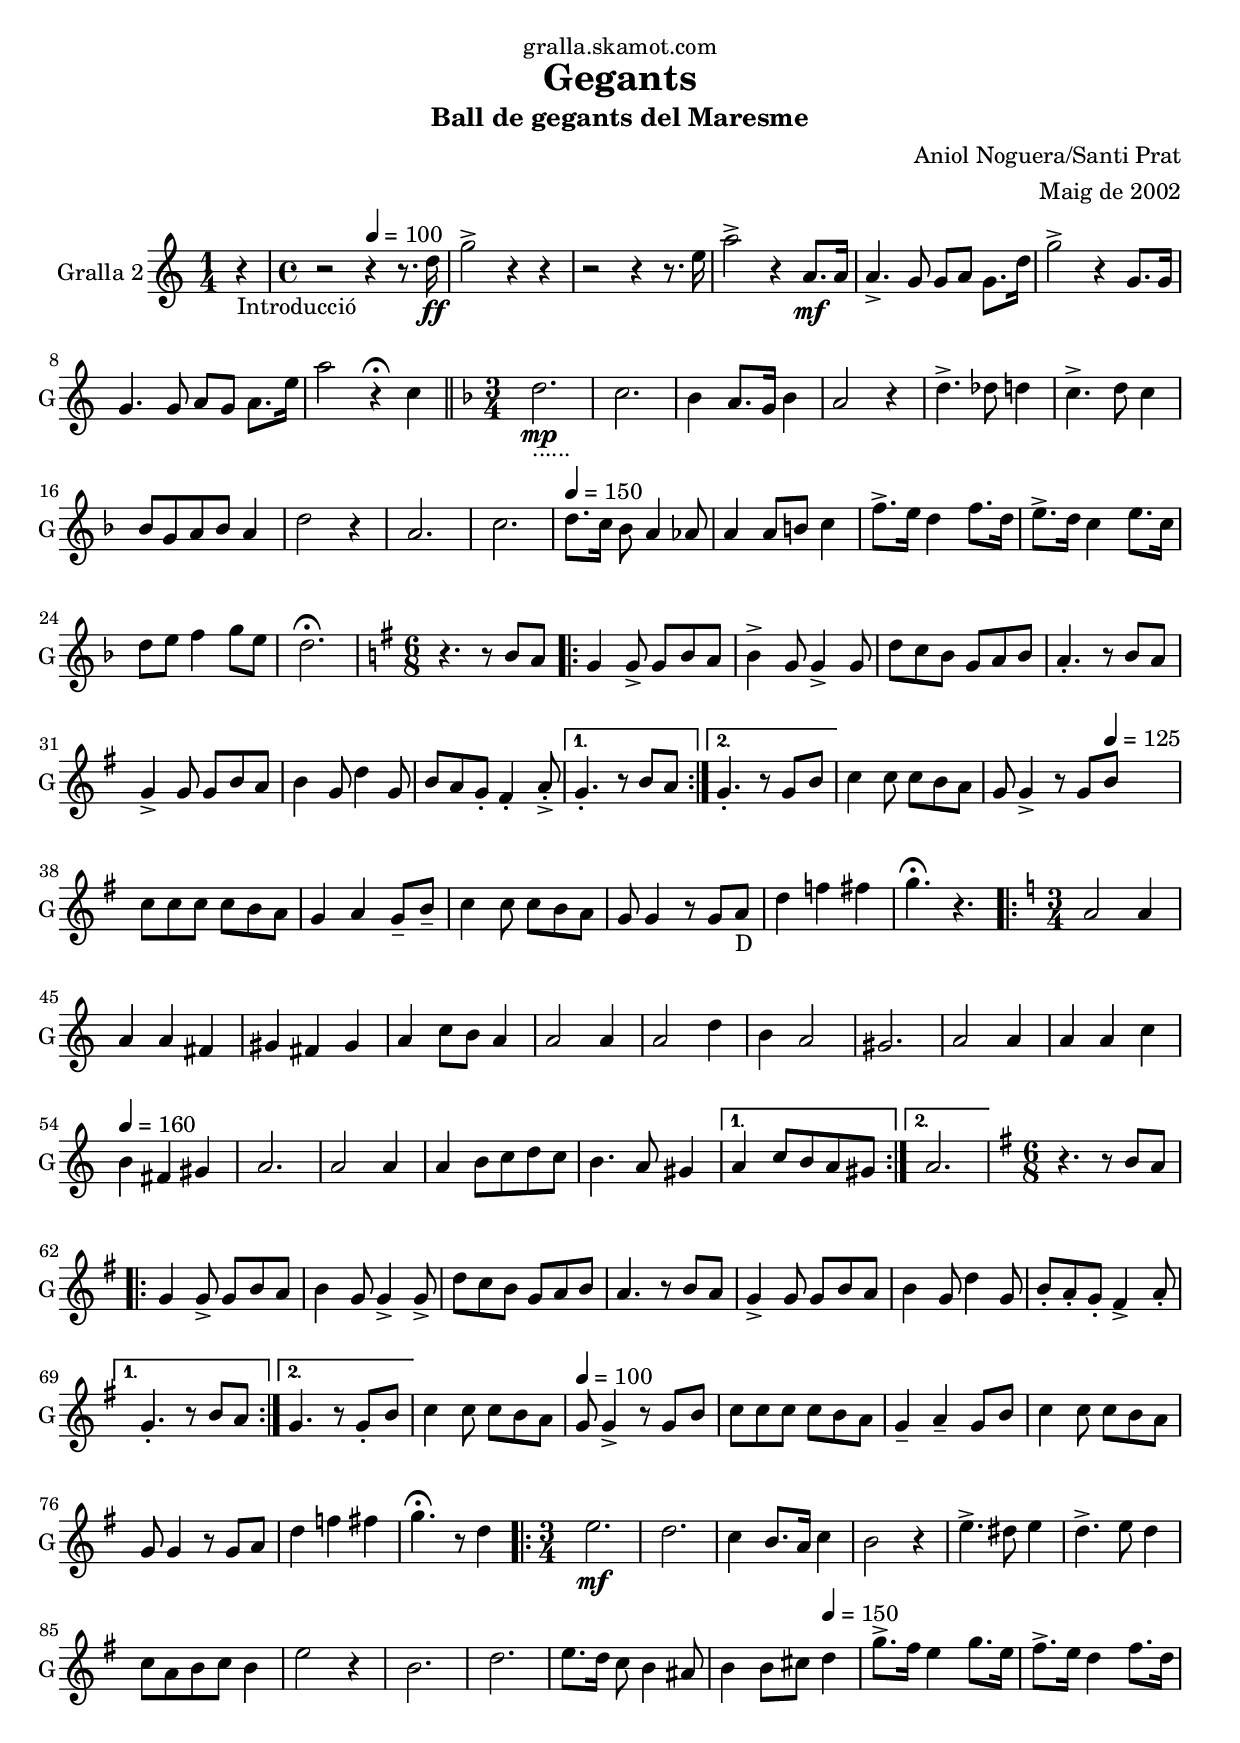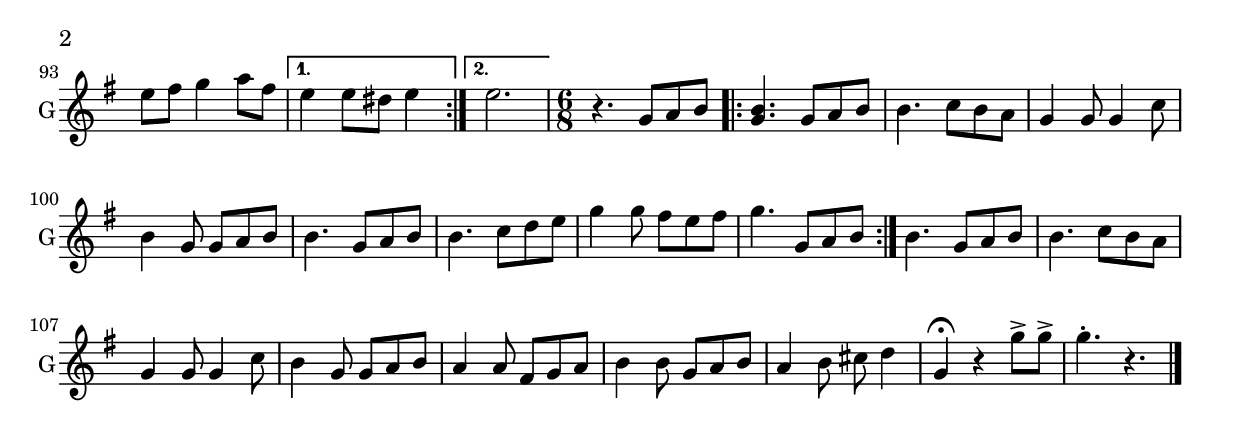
\version "2.16.2"

\header {
  dedication="gralla.skamot.com"
  title="Gegants"
  subtitle="Ball de gegants del Maresme"
  subsubtitle=""
  poet=""
  meter=""
  piece=""
  composer="Aniol Noguera/Santi Prat"
  arranger="Maig de 2002"
  opus=""
  instrument=""
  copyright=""
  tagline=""
}

liniaroAa =
\relative d''
{
  \clef treble
  \key c \major
  \time 1/4
  r4 _"Introducció"  |
  \time 4/4   r2 \tempo 4 = 100 r4 r8. d16 \ff  |
  g2 -> r4 r  |
  r2 r4 r8. e16  |
  %05
  a2 -> r4 a,8. \mf a16  |
  a4. -> g8 g a g8. d'16  |
  g2 -> r4 g,8. g16  |
  g4. g8 a g a8. e'16  |
  a2 r4 \fermata c,  \bar "||"
  %10
  \key f \major   \time 3/4   d2. _"......" \mp  |
  c2.  |
  bes4 a8. g16 bes4  |
  a2 r4  |
  d4. -> des8 d4  |
  %15
  c4. -> d8 c4  |
  bes8 g a bes a4  |
  d2 r4  |
  a2.  |
  c2. \tempo 4 = 150  |
  %20
  d8. c16 bes8 a4 aes8  |
  a4 a8 b c4  |
  f8. -> e16 d4 f8. d16  |
  e8. -> d16 c4 e8. c16  |
  d8 e f4 g8 e  |
  %25
  d2. \fermata  |
  \key g \major   \time 6/8   r4. r8 b a  |
  \repeat volta 2 { g4  g8 -> g b a  |
  b4 -> g8 g4 -> g8  |
  d'8 c b g a b  |
  %30
  a4. -. r8 b a  |
  g4 -> g8 g b a  |
  b4 g8 d'4 g,8  |
  b8 a g -. fis4 -. a8 -. -> -. }
  \alternative { { g4. -. r8 b a }
  %35
  { g4. -. r8 g b } }
  c4 c8 c b a  |
  g8 g4 -> r8 g \tempo 4 = 125 b  |
  c8 c c c b a  |
  g4 a g8 -- b --  |
  %40
  c4 c8 c b a  |
  g8 g4 r8 g a _"D"  |
  d4 f fis  |
  g4. \fermata r  |
  \key c \major   \time 3/4   \repeat volta 2 { a,2 a4   |
  %45
  a4 a fis  |
  gis4 fis gis  |
  a4 c8 b a4  |
  a2 a4  |
  a2 d4  |
  %50
  b4 a2  |
  gis2.  |
  a2 a4  |
  a4 a c \tempo 4 = 160  |
  b4 fis gis  |
  %55
  a2.  |
  a2 a4  |
  a4 b8 c d c  |
  b4. a8 gis4 }
  \alternative { { a4 c8 b a gis }
  %60
  { a2. } }
  \key g \major   \time 6/8   r4. r8 b a  |
  \repeat volta 2 { g4  g8 -> g b a  |
  b4 g8 g4 -> g8 ->  |
  d'8 c b g a b  |
  %65
  a4. r8 b a  |
  g4 -> g8 g b a  |
  b4 g8 d'4 g,8  |
  b8 -. a -. g -. fis4 -> a8 -. }
  \alternative { { g4. -. r8 b a }
  %70
  { g4. r8 g -. b  } }
  c4 c8 c b a \tempo 4 = 100  |
  g8 g4 -> r8 g b  |
  c8 c c c b a  |
  g4 -- a -- g8 b  |
  %75
  c4 c8 c b a  |
  g8 g4 r8 g a  |
  d4 f fis  |
  g4. \fermata r8 d4  |
  \time 3/4   \repeat volta 2 { e2.  \mf  |
  %80
  d2.  |
  c4 b8. a16 c4  |
  b2 r4  |
  e4. -> dis8 e4  |
  d4. -> e8 d4  |
  %85
  c8 a b c b4  |
  e2 r4  |
  b2.  |
  d2.  |
  e8. d16 c8 b4 ais8  |
  %90
  b4 b8 cis \tempo 4 = 150 d4  |
  g8. -> fis16 e4 g8. e16  |
  fis8. -> e16 d4 fis8. d16  |
  e8 fis g4 a8 fis }
  \alternative { { e4 e8 dis e4 }
  %95
  { e2. } }
  \time 6/8   r4. g,8 a b  |
  \repeat volta 2 { <g b>4. g8  a b  |
  b4. c8 b a  |
  g4 g8 g4 c8  |
  %100
  b4 g8 g a b  |
  b4. g8 a b  |
  b4. c8 d e  |
  g4 g8 fis e fis  |
  g4. g,8 a b  | }
  %105
  b4. g8 a b  |
  b4. c8 b a  |
  g4 g8 g4 c8  |
  b4 g8 g a b  |
  a4 a8 fis g a  |
  %110
  b4 b8 g a b  |
  a4 b8 cis d4  |
  g,4 \fermata r g'8 -> g ->  |
  g4. -. r  \bar "|."
}

\score {
  \new StaffGroup {
    \override Score.RehearsalMark #'self-alignment-X = #LEFT
    <<
      \new Staff \with {instrumentName = #"Gralla 2" shortInstrumentName = #"G"} \liniaroAa
    >>
  }
  \layout {}
}
\score { \unfoldRepeats
  \new StaffGroup {
    \override Score.RehearsalMark #'self-alignment-X = #LEFT
    <<
      \new Staff \with {instrumentName = #"Gralla 2" shortInstrumentName = #"G"} \liniaroAa
    >>
  }
  \midi {
    \set Staff.midiInstrument = "oboe"
    \set DrumStaff.midiInstrument = "drums"
  }
}
